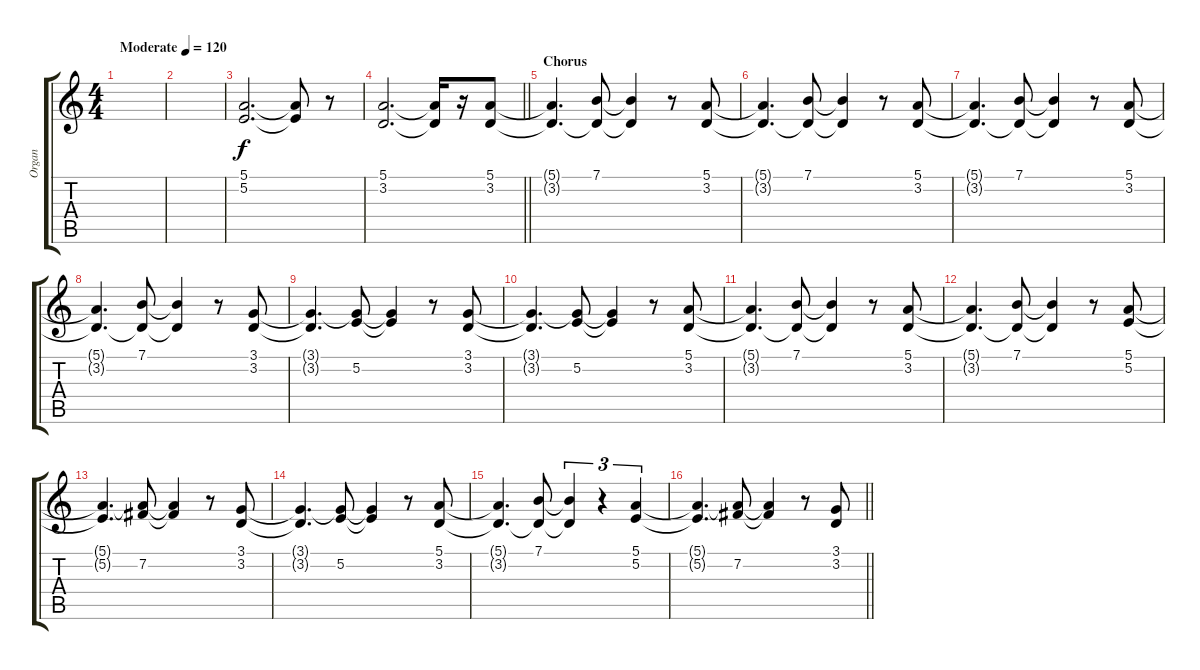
\track ("Organ" "Organ") {instrument drawbarorgan}
\staff {score tabs}
\tuning (E4 B3 G3 D3 A2 E2) {hide}
\ts (4 4)
\tempo (120 "Moderate")
\clef g2
\ks c
|
|
(5.1 5.2).2{d} (5.1{t} 5.2{t}).8 r.8 |
\barLineRight lightlight
(5.1 3.2).2{d} (5.1{t} 3.2{t}).16 r.16 (5.1 3.2).8 |
\section ("" "Chorus")
(5.1{t} 3.2{t}).4{d} (7.1 3.2{t}).8 (7.1{t} 3.2{t}).4 r.8 (5.1 3.2).8 |
(5.1{t} 3.2{t}).4{d} (7.1 3.2{t}).8 (7.1{t} 3.2{t}).4 r.8 (5.1 3.2).8 |
(5.1{t} 3.2{t}).4{d} (7.1 3.2{t}).8 (7.1{t} 3.2{t}).4 r.8 (5.1 3.2).8 |
(5.1{t} 3.2{t}).4{d} (7.1 3.2{t}).8 (7.1{t} 3.2{t}).4 r.8 (3.1 3.2).8 |
(3.1{t} 3.2{t}).4{d} (3.1{t} 5.2).8 (3.1{t} 5.2{t}).4 r.8 (3.1 3.2).8 |
(3.1{t} 3.2{t}).4{d} (3.1{t} 5.2).8 (3.1{t} 5.2{t}).4 r.8 (5.1 3.2).8 |
(5.1{t} 3.2{t}).4{d} (7.1 3.2{t}).8 (7.1{t} 3.2{t}).4 r.8 (5.1 3.2).8 |
(5.1{t} 3.2{t}).4{d} (7.1 3.2{t}).8 (7.1{t} 3.2{t}).4 r.8 (5.1 5.2).8 |
(5.1{t} 5.2{t}).4{d} (5.1{t} 7.2).8 (5.1{t} 7.2{t}).4 r.8 (3.1 3.2).8 |
(3.1{t} 3.2{t}).4{d} (3.1{t} 5.2).8 (3.1{t} 5.2{t}).4 r.8 (5.1 3.2).8 |
(5.1{t} 3.2{t}).4{d} (7.1 3.2{t}).8 (7.1{t} 3.2{t}).4{tu (3 2)} r.4{tu (3 2)} (5.1 5.2).4{tu (3 2)} |
\barLineRight lightlight
(5.1{t} 5.2{t}).4{d} (5.1{t} 7.2).8 (5.1{t} 7.2{t}).4 r.8 (3.1 3.2).8
